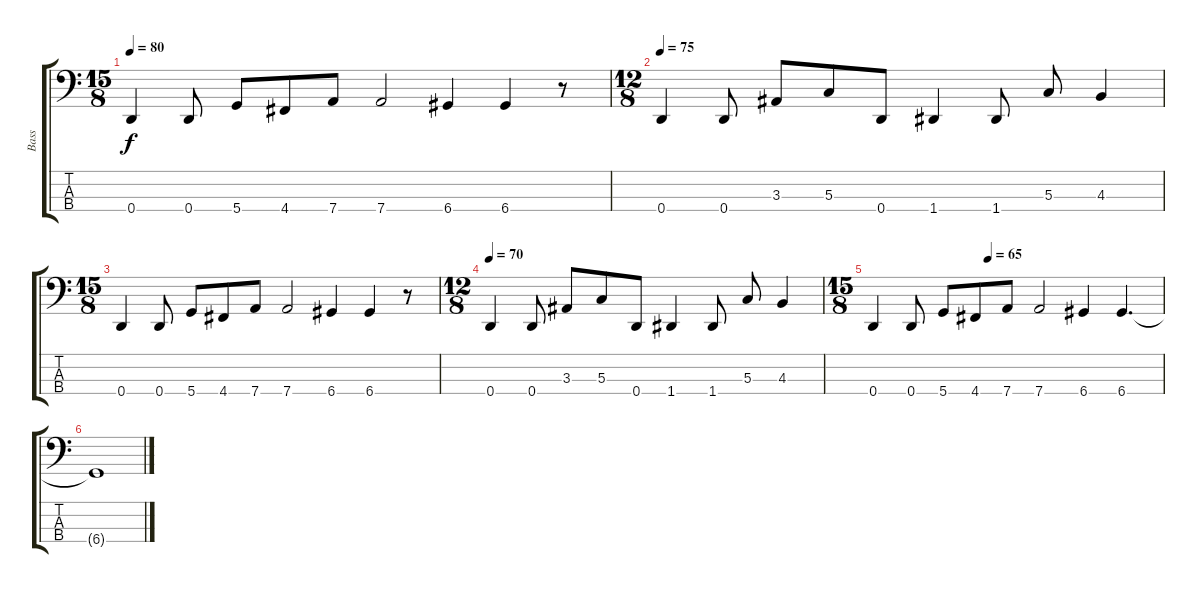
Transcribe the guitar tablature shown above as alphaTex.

\track ("Bass" "Bass") {instrument electricbassfinger}
\staff {score tabs}
\tuning (F2 C2 G1 D1) {hide}
\ts (15 8)
\tempo 80
\clef f4
\ks c
0.4.4{dy f} 0.4.8 5.4.8 4.4.8 7.4.8 7.4.2 6.4.4 6.4.4 r.8 |
\ts (12 8)
\tempo 75
0.4.4 0.4.8 3.3.8 5.3.8 0.4.8 1.4.4 1.4.8 5.3.8 4.3.4 |
\ts (15 8)
0.4.4 0.4.8 5.4.8 4.4.8 7.4.8 7.4.2 6.4.4 6.4.4 r.8 |
\ts (12 8)
\tempo 70
0.4.4 0.4.8 3.3.8 5.3.8 0.4.8 1.4.4 1.4.8 5.3.8 4.3.4 |
\ts (15 8)
\tempo (65 0.4)
0.4.4 0.4.8 5.4.8 4.4.8 7.4.8 7.4.2 6.4.4 6.4.4{d} |
6.4{t}.1
